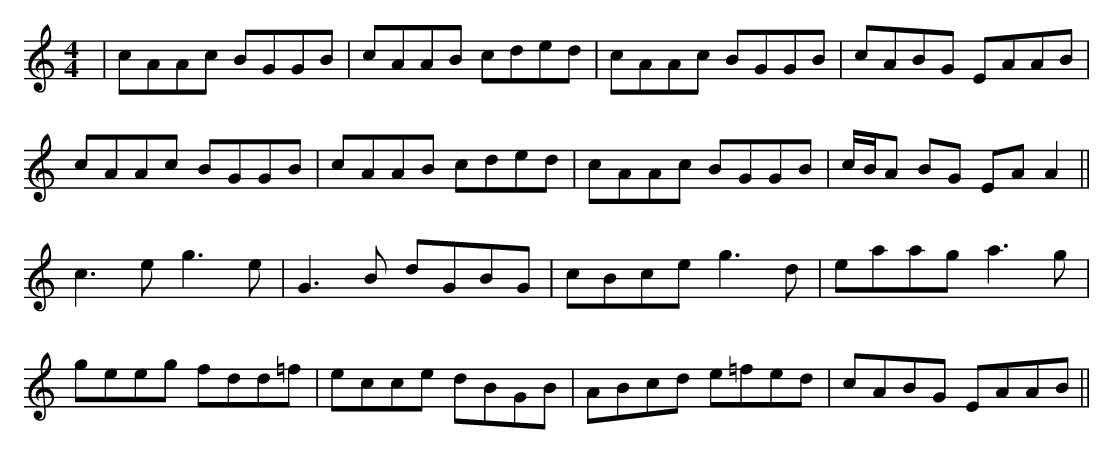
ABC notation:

X:1
M:4/4
K:Amin
|cAAc BGGB|cAAB cded|cAAc BGGB|cABG EAAB|
cAAc BGGB|cAAB cded|cAAc BGGB|c/B/A BG EA A2||
c3e g3e|G3B dGBG|cBce g3d|eaag a3g|
geeg fdd=f|ecce dBGB|ABcd e=fed|cABG EAAB||
